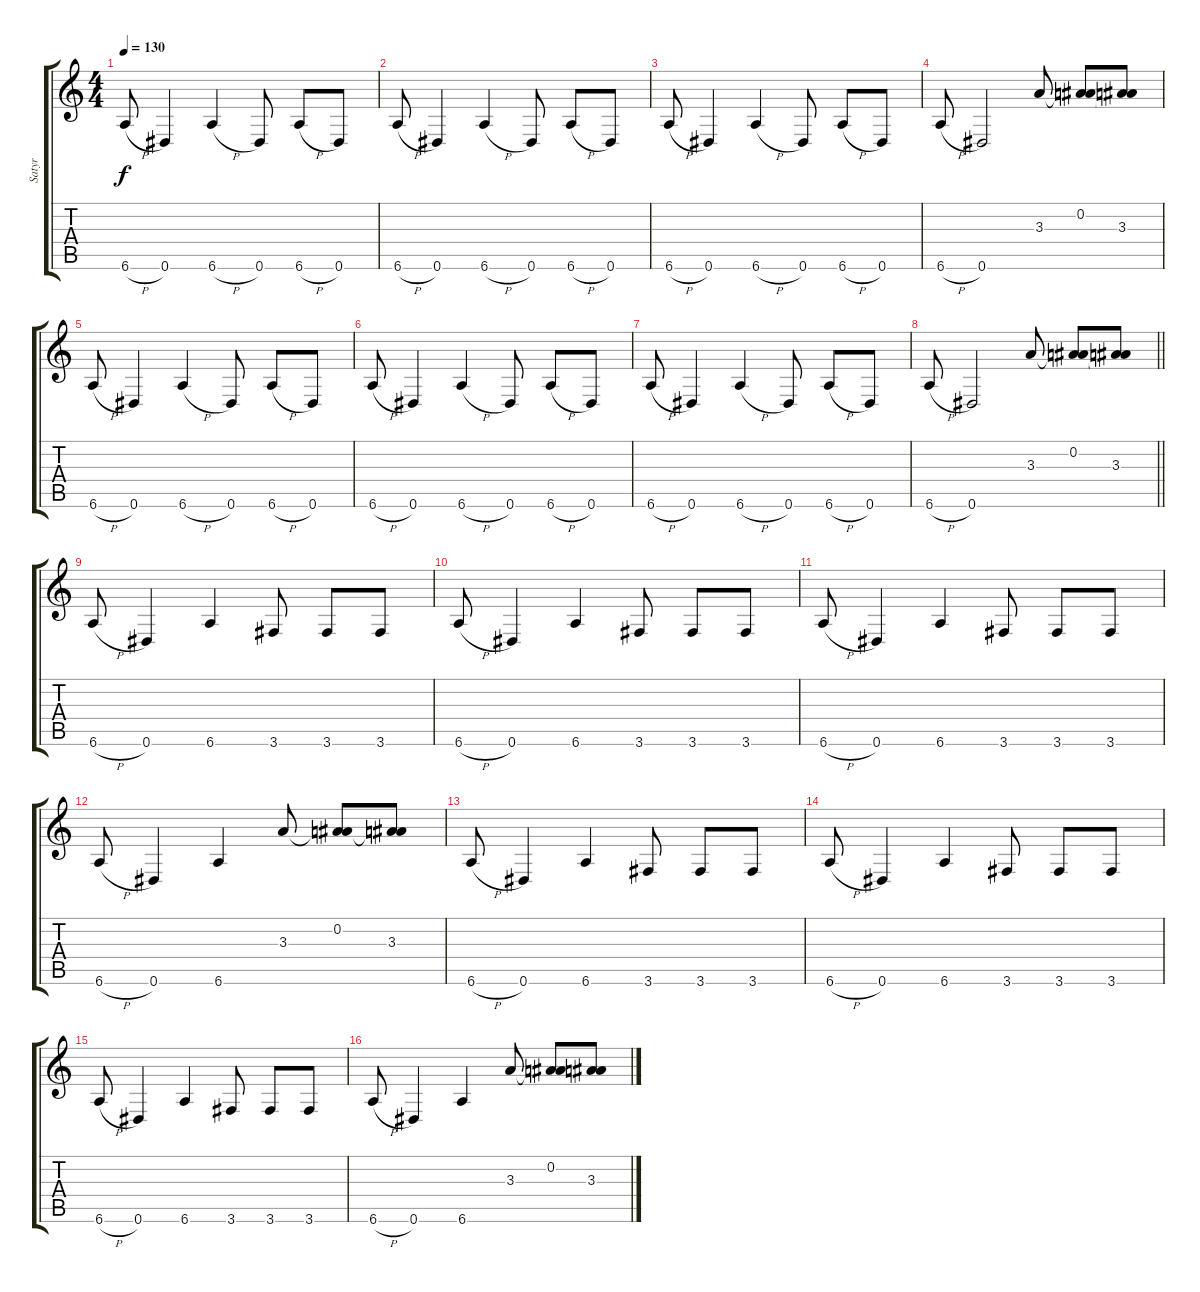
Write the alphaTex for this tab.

\track ("Satyr" "Satyr") {instrument distortionguitar}
\staff {score tabs}
\tuning (Eb4 Bb3 Gb3 Db3 Ab2 Eb2) {hide}
\ts (4 4)
\tempo 130
\clef g2
\ks c
6.6{h}.8{dy f} 0.6.4 6.6{h}.4 0.6.8 6.6{h}.8 0.6.8 |
6.6{h}.8 0.6.4 6.6{h}.4 0.6.8 6.6{h}.8 0.6.8 |
6.6{h}.8 0.6.4 6.6{h}.4 0.6.8 6.6{h}.8 0.6.8 |
6.6{h}.8 0.6.2 3.3.8 (0.2 3.3{t}).8 (0.2{t} 3.3).8 |
6.6{h}.8 0.6.4 6.6{h}.4 0.6.8 6.6{h}.8 0.6.8 |
6.6{h}.8 0.6.4 6.6{h}.4 0.6.8 6.6{h}.8 0.6.8 |
6.6{h}.8 0.6.4 6.6{h}.4 0.6.8 6.6{h}.8 0.6.8 |
\barLineRight lightlight
6.6{h}.8 0.6.2 3.3.8 (0.2 3.3{t}).8 (0.2{t} 3.3).8 |
6.6{h}.8 0.6.4 6.6.4 3.6.8 3.6.8 3.6.8 |
6.6{h}.8 0.6.4 6.6.4 3.6.8 3.6.8 3.6.8 |
6.6{h}.8 0.6.4 6.6.4 3.6.8 3.6.8 3.6.8 |
6.6{h}.8 0.6.4 6.6.4 3.3.8 (0.2 3.3{t}).8 (0.2{t} 3.3).8 |
6.6{h}.8 0.6.4 6.6.4 3.6.8 3.6.8 3.6.8 |
6.6{h}.8 0.6.4 6.6.4 3.6.8 3.6.8 3.6.8 |
6.6{h}.8 0.6.4 6.6.4 3.6.8 3.6.8 3.6.8 |
6.6{h}.8 0.6.4 6.6.4 3.3.8 (0.2 3.3{t}).8 (0.2{t} 3.3).8
